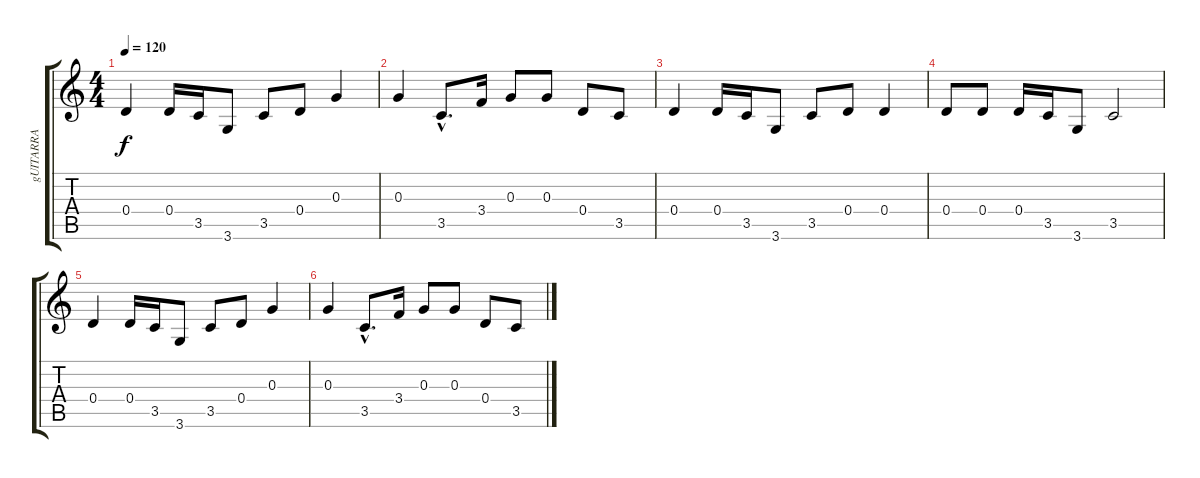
\track ("gUITARRA" "gUITARRA") {instrument distortionguitar}
\staff {score tabs}
\tuning (E4 B3 G3 D3 A2 E2) {hide}
\ts (4 4)
\tempo 120
\clef g2
\ks c
0.4.4{dy f} 0.4.16 3.5.16 3.6.8 3.5.8 0.4.8 0.3.4 |
0.3.4 3.5{hac}.8{d} 3.4.16 0.3.8 0.3.8 0.4.8 3.5.8 |
0.4.4 0.4.16 3.5.16 3.6.8 3.5.8 0.4.8 0.4.4 |
0.4.8 0.4.8 0.4.16 3.5.16 3.6.8 3.5.2 |
0.4.4 0.4.16 3.5.16 3.6.8 3.5.8 0.4.8 0.3.4 |
0.3.4 3.5{hac}.8{d} 3.4.16 0.3.8 0.3.8 0.4.8 3.5.8
